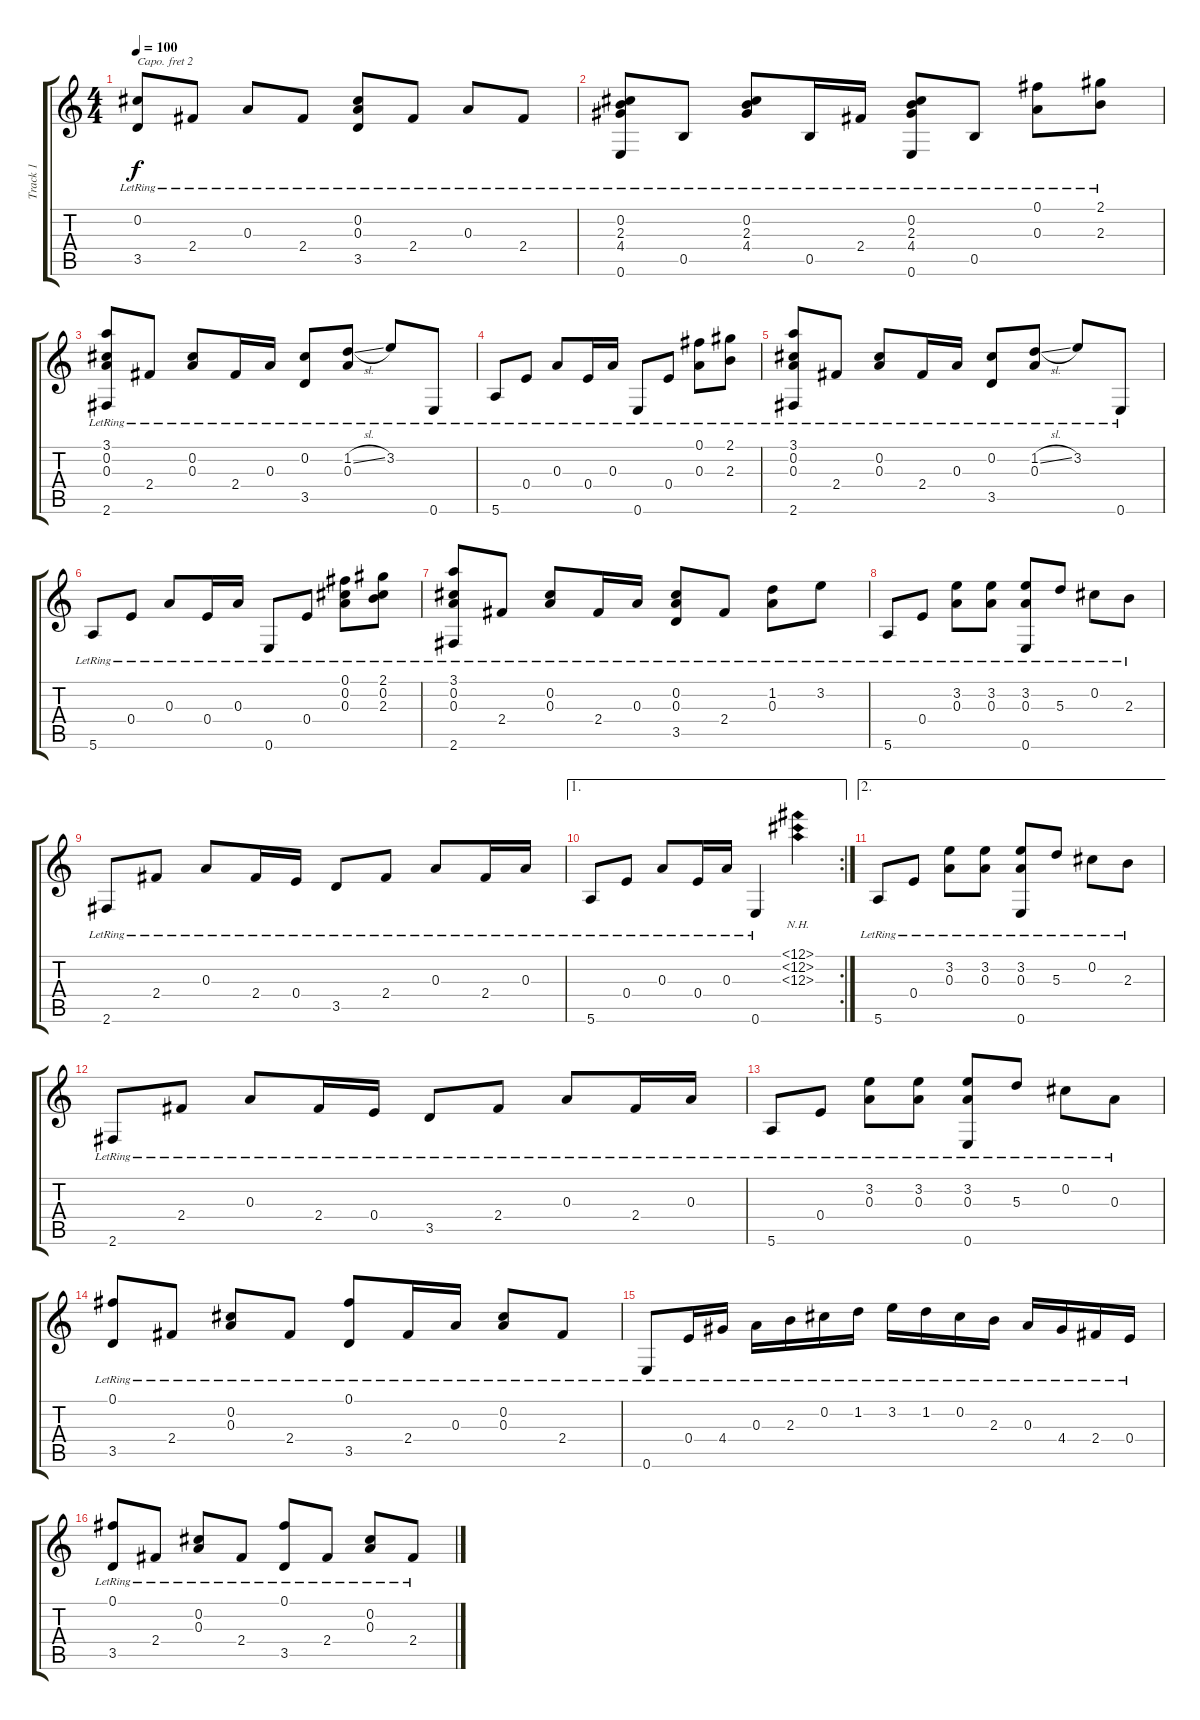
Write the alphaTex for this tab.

\track ("Track 1" "Track 1") {instrument acousticguitarsteel}
\staff {score tabs}
\capo 2
\tuning (E4 B3 G3 D3 A2 D2) {hide}
\ts (4 4)
\tempo 100
\clef g2
\ks c
(0.2{lr} 3.5{lr}).8{dy f} 2.4{lr}.8 0.3{lr}.8 2.4{lr}.8 (0.2{lr} 0.3{lr} 3.5{lr}).8 2.4{lr}.8 0.3{lr}.8 2.4{lr}.8 |
(0.2{lr} 2.3{lr} 4.4{lr} 0.6{lr}).8 0.5{lr}.8 (0.2{lr} 2.3{lr} 4.4{lr}).8 0.5{lr}.16 2.4{lr}.16 (0.2{lr} 2.3{lr} 4.4{lr} 0.6{lr}).8 0.5{lr}.8 (0.1{lr} 0.3{lr}).8 (2.1{lr} 2.3{lr}).8 |
(3.1{lr} 0.2{lr} 0.3{lr} 2.6{lr}).8 2.4{lr}.8 (0.2{lr} 0.3{lr}).8 2.4{lr}.16 0.3{lr}.16 (0.2{lr} 3.5{lr}).8 (1.2{sl lr} 0.3{lr}).8 3.2{lr}.8 0.6{lr}.8 |
5.6{lr}.8 0.4{lr}.8 0.3{lr}.8 0.4{lr}.16 0.3{lr}.16 0.6{lr}.8 0.4{lr}.8 (0.1{lr} 0.3{lr}).8 (2.1{lr} 2.3{lr}).8 |
(3.1{lr} 0.2{lr} 0.3{lr} 2.6{lr}).8 2.4{lr}.8 (0.2{lr} 0.3{lr}).8 2.4{lr}.16 0.3{lr}.16 (0.2{lr} 3.5{lr}).8 (1.2{sl lr} 0.3{lr}).8 3.2{lr}.8 0.6{lr}.8 |
5.6{lr}.8 0.4{lr}.8 0.3{lr}.8 0.4{lr}.16 0.3{lr}.16 0.6{lr}.8 0.4{lr}.8 (0.1{lr} 0.2{lr} 0.3{lr}).8 (2.1{lr} 0.2{lr} 2.3{lr}).8 |
(3.1{lr} 0.2{lr} 0.3{lr} 2.6{lr}).8 2.4{lr}.8 (0.2{lr} 0.3{lr}).8 2.4{lr}.16 0.3{lr}.16 (0.2{lr} 0.3{lr} 3.5{lr}).8 2.4{lr}.8 (1.2{lr} 0.3{lr}).8 3.2{lr}.8 |
5.6{lr}.8 0.4{lr}.8 (3.2{lr} 0.3{lr}).8 (3.2{lr} 0.3{lr}).8 (3.2{lr} 0.3{lr} 0.6{lr}).8 5.3{lr}.8 0.2{lr}.8 2.3{lr}.8 |
2.6{lr}.8 2.4{lr}.8 0.3{lr}.8 2.4{lr}.16 0.4{lr}.16 3.5{lr}.8 2.4{lr}.8 0.3{lr}.8 2.4{lr}.16 0.3{lr}.16 |
\ae 1
\rc 2
5.6{lr}.8 0.4{lr}.8 0.3{lr}.8 0.4{lr}.16 0.3{lr}.16 0.6{lr}.4 (12.1{nh} 12.2{nh} 12.3{nh}).4 |
\ae 2
5.6{lr}.8 0.4{lr}.8 (3.2{lr} 0.3{lr}).8 (3.2{lr} 0.3{lr}).8 (3.2{lr} 0.3{lr} 0.6{lr}).8 5.3{lr}.8 0.2{lr}.8 2.3{lr}.8 |
2.6{lr}.8 2.4{lr}.8 0.3{lr}.8 2.4{lr}.16 0.4{lr}.16 3.5{lr}.8 2.4{lr}.8 0.3{lr}.8 2.4{lr}.16 0.3{lr}.16 |
5.6{lr}.8 0.4{lr}.8 (3.2{lr} 0.3{lr}).8 (3.2{lr} 0.3{lr}).8 (3.2{lr} 0.3{lr} 0.6{lr}).8 5.3{lr}.8 0.2{lr}.8 0.3{lr}.8 |
(0.1{lr} 3.5{lr}).8 2.4{lr}.8 (0.2{lr} 0.3{lr}).8 2.4{lr}.8 (0.1{lr} 3.5{lr}).8 2.4{lr}.16 0.3{lr}.16 (0.2{lr} 0.3{lr}).8 2.4{lr}.8 |
0.6{lr}.8 0.4{lr}.16 4.4{lr}.16 0.3{lr}.16 2.3{lr}.16 0.2{lr}.16 1.2{lr}.16 3.2{lr}.16 1.2{lr}.16 0.2{lr}.16 2.3{lr}.16 0.3{lr}.16 4.4{lr}.16 2.4{lr}.16 0.4{lr}.16 |
(0.1{lr} 3.5{lr}).8 2.4{lr}.8 (0.2{lr} 0.3{lr}).8 2.4{lr}.8 (0.1{lr} 3.5{lr}).8 2.4{lr}.8 (0.2{lr} 0.3{lr}).8 2.4{lr}.8
